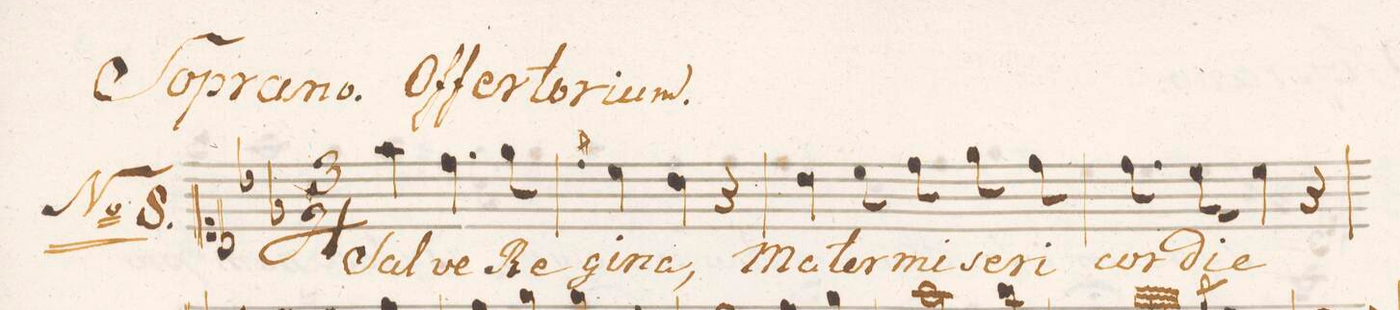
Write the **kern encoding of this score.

**kern	**text
*I"Soprano.	*
*clefC1	*
*k[b-e-]	*
*M3/4	*
*2\right	*
4ff\	Sal-
4.dd\	-ve
8ee-\	Re-
=2	=2
8qdd/	.
4cc\	-gi-
4b-\	-na,
4r	.
=3	=3
4b-\	Ma-
8cc\	-ter
8dd\	mi-
8ee-\	-se-
8dd\	-ri-
=4	=4
8.dd\	-cor-
16cc\	-di-
4cc\	-e
4r	.
=5	=5
*-	*-
